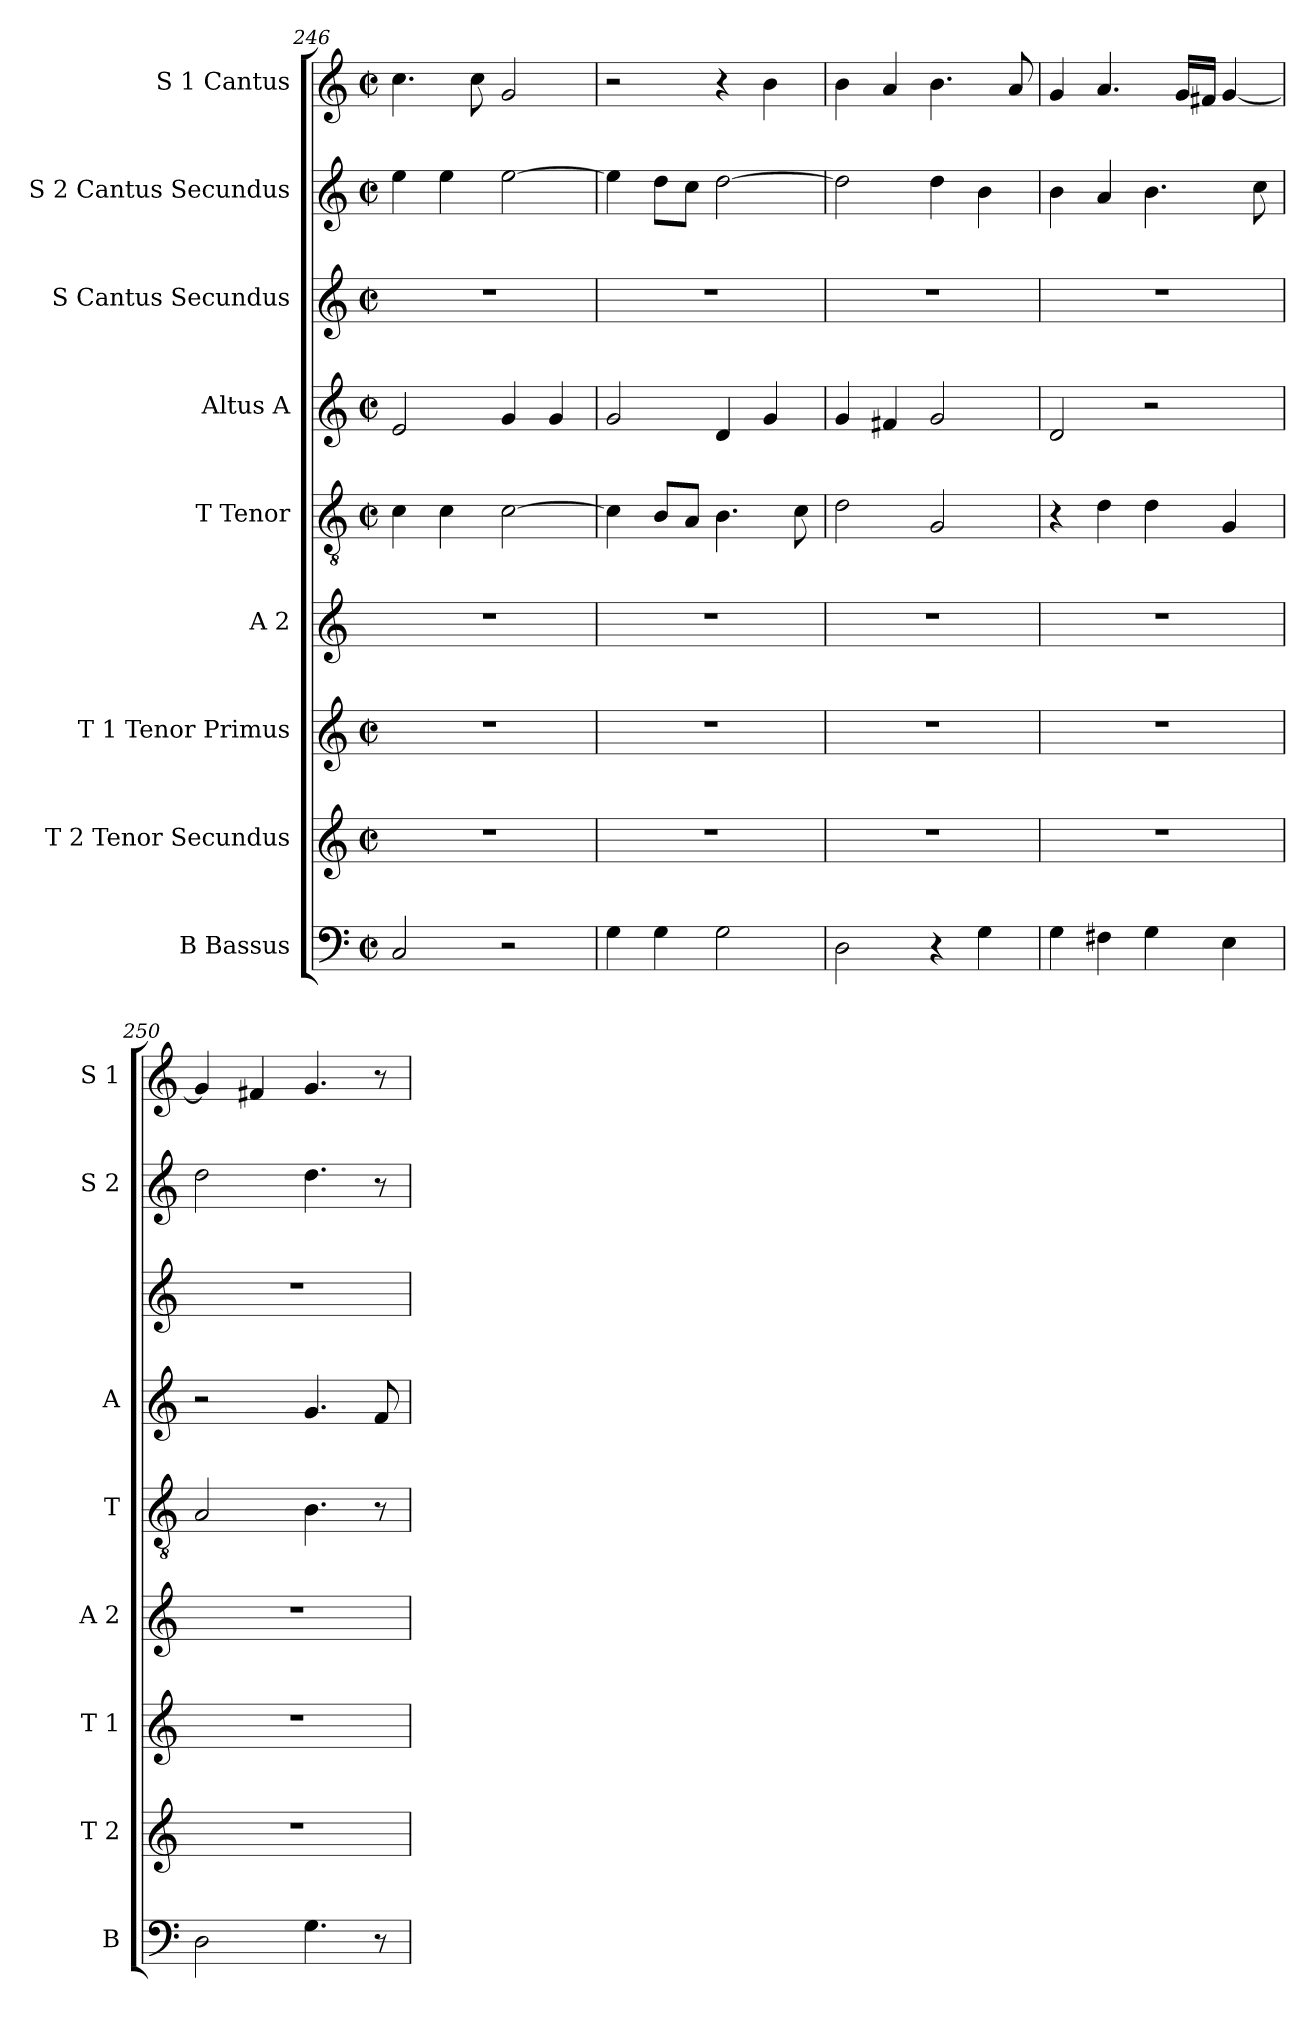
**kern	**kern	**kern	**kern	**kern	**kern	**kern	**kern	**kern
*part9	*part8	*part7	*part6	*part5	*part4	*part3	*part2	*part1
*staff9	*staff8	*staff7	*staff6	*staff5	*staff4	*staff3	*staff2	*staff1
*I"B Bassus	*I"T 2 Tenor Secundus	*I"T 1 Tenor Primus	*I"A 2	*I"T Tenor	*I"Altus A	*I"S Cantus Secundus	*I"S 2 Cantus Secundus	*I"S 1 Cantus
*I'B	*I'T 2	*I'T 1	*I'A 2	*I'T	*I'A	*	*I'S 2	*I'S 1
*clefF4	*clefG2	*clefG2	*clefG2	*clefGv2	*clefG2	*clefG2	*clefG2	*clefG2
*k[]	*k[]	*k[]	*k[]	*k[]	*k[]	*k[]	*k[]	*k[]
*C:	*C:	*C:	*C:	*C:	*C:	*C:	*C:	*C:
*M2/2	*M2/2	*M2/2	*	*M2/2	*M2/2	*M2/2	*M2/2	*M2/2
*met(c|)	*met(c|)	*met(c|)	*	*met(c|)	*met(c|)	*met(c|)	*met(c|)	*met(c|)
=246	=246	=246	=246	=246	=246	=246	=246	=246
2C/	1r	1r	1r	4c\	2e/	1r	4ee\	4.cc\
.	.	.	.	4c\	.	.	4ee\	.
.	.	.	.	.	.	.	.	8cc\
2r	.	.	.	[>2c\	4g/	.	[>2ee\	2g/
.	.	.	.	.	4g/	.	.	.
=247	=247	=247	=247	=247	=247	=247	=247	=247
4G\	1r	1r	1r	4c\]	2g/	1r	4ee\]	2r
4G\	.	.	.	8B/L	.	.	8dd\L	.
.	.	.	.	8A/J	.	.	8cc\J	.
2G\	.	.	.	4.B\	4d/	.	[>2dd\	4r
.	.	.	.	.	4g/	.	.	4b\
.	.	.	.	8c\	.	.	.	.
=248	=248	=248	=248	=248	=248	=248	=248	=248
2D\	1r	1r	1r	2d\	4g/	1r	2dd\]	4b\
.	.	.	.	.	4f#X/	.	.	4a/
4r	.	.	.	2G/	2g/	.	4dd\	4.b\
4G\	.	.	.	.	.	.	4b\	.
.	.	.	.	.	.	.	.	8a/
=249	=249	=249	=249	=249	=249	=249	=249	=249
4G\	1r	1r	1r	4r	2d/	1r	4b\	4g/
4F#X\	.	.	.	4d\	.	.	4a/	4.a/
4G\	.	.	.	4d\	2r	.	4.b\	.
.	.	.	.	.	.	.	.	16g/LL
.	.	.	.	.	.	.	.	16f#X/JJ
4E\	.	.	.	4G/	.	.	.	[<4g/
.	.	.	.	.	.	.	8cc\	.
!!LO:LB:g=z
=250	=250	=250	=250	=250	=250	=250	=250	=250
2D\	1r	1r	1r	2A/	2r	1r	2dd\	4g/]
.	.	.	.	.	.	.	.	4f#X/
4.G\	.	.	.	4.B\	4.g/	.	4.dd\	4.g/
8r	.	.	.	8r	8f/	.	8r	8r
=	=	=	=	=	=	=	=	=
*-	*-	*-	*-	*-	*-	*-	*-	*-
